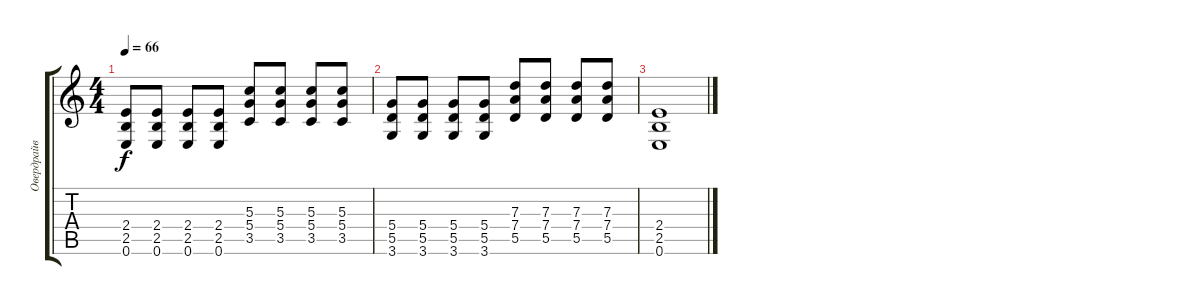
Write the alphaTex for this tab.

\track ("Овердрайв" "Овердрайв") {instrument overdrivenguitar}
\staff {score tabs}
\tuning (E4 B3 G3 D3 A2 E2) {hide}
\ts (4 4)
\tempo 66
\clef g2
\ks c
(2.4 2.5 0.6).8{dy f} (2.4 2.5 0.6).8 (2.4 2.5 0.6).8 (2.4 2.5 0.6).8 (5.3 5.4 3.5).8 (5.3 5.4 3.5).8 (5.3 5.4 3.5).8 (5.3 5.4 3.5).8 |
(5.4 5.5 3.6).8 (5.4 5.5 3.6).8 (5.4 5.5 3.6).8 (5.4 5.5 3.6).8 (7.3 7.4 5.5).8 (7.3 7.4 5.5).8 (7.3 7.4 5.5).8 (7.3 7.4 5.5).8 |
(2.4 2.5 0.6).1
